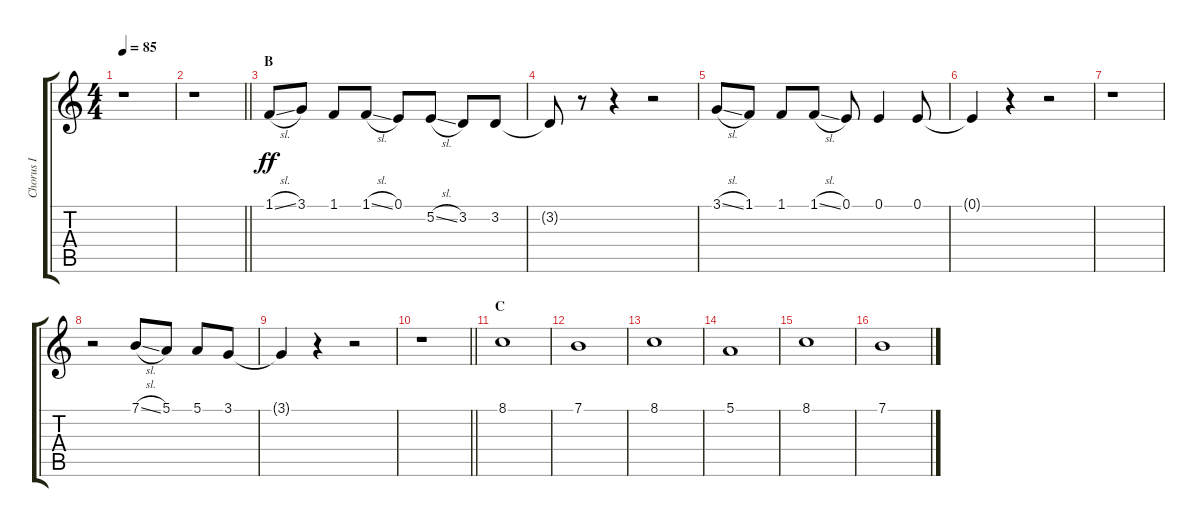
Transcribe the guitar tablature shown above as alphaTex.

\track ("Chorus I" "Chorus I") {instrument voiceoohs}
\staff {score tabs}
\tuning (E4 B3 G3 D3 A2 E2) {hide}
\ts (4 4)
\tempo 85
\clef g2
\ks c
r.1{dy ff} |
\barLineRight lightlight
r.1 |
\section ("" "B")
1.1{sl}.8 3.1.8 1.1.8 1.1{sl}.8 0.1.8 5.2{sl}.8 3.2.8 3.2.8 |
3.2{t}.8 r.8 r.4 r.2 |
3.1{sl}.8 1.1.8 1.1.8 1.1{sl}.8 0.1.8 0.1.4 0.1.8 |
0.1{t}.4 r.4 r.2 |
r.1 |
r.2 7.1{sl}.8 5.1.8 5.1.8 3.1.8 |
3.1{t}.4 r.4 r.2 |
\barLineRight lightlight
r.1 |
\section ("" "C")
8.1.1 |
7.1.1 |
8.1.1 |
5.1.1 |
8.1.1 |
7.1.1
